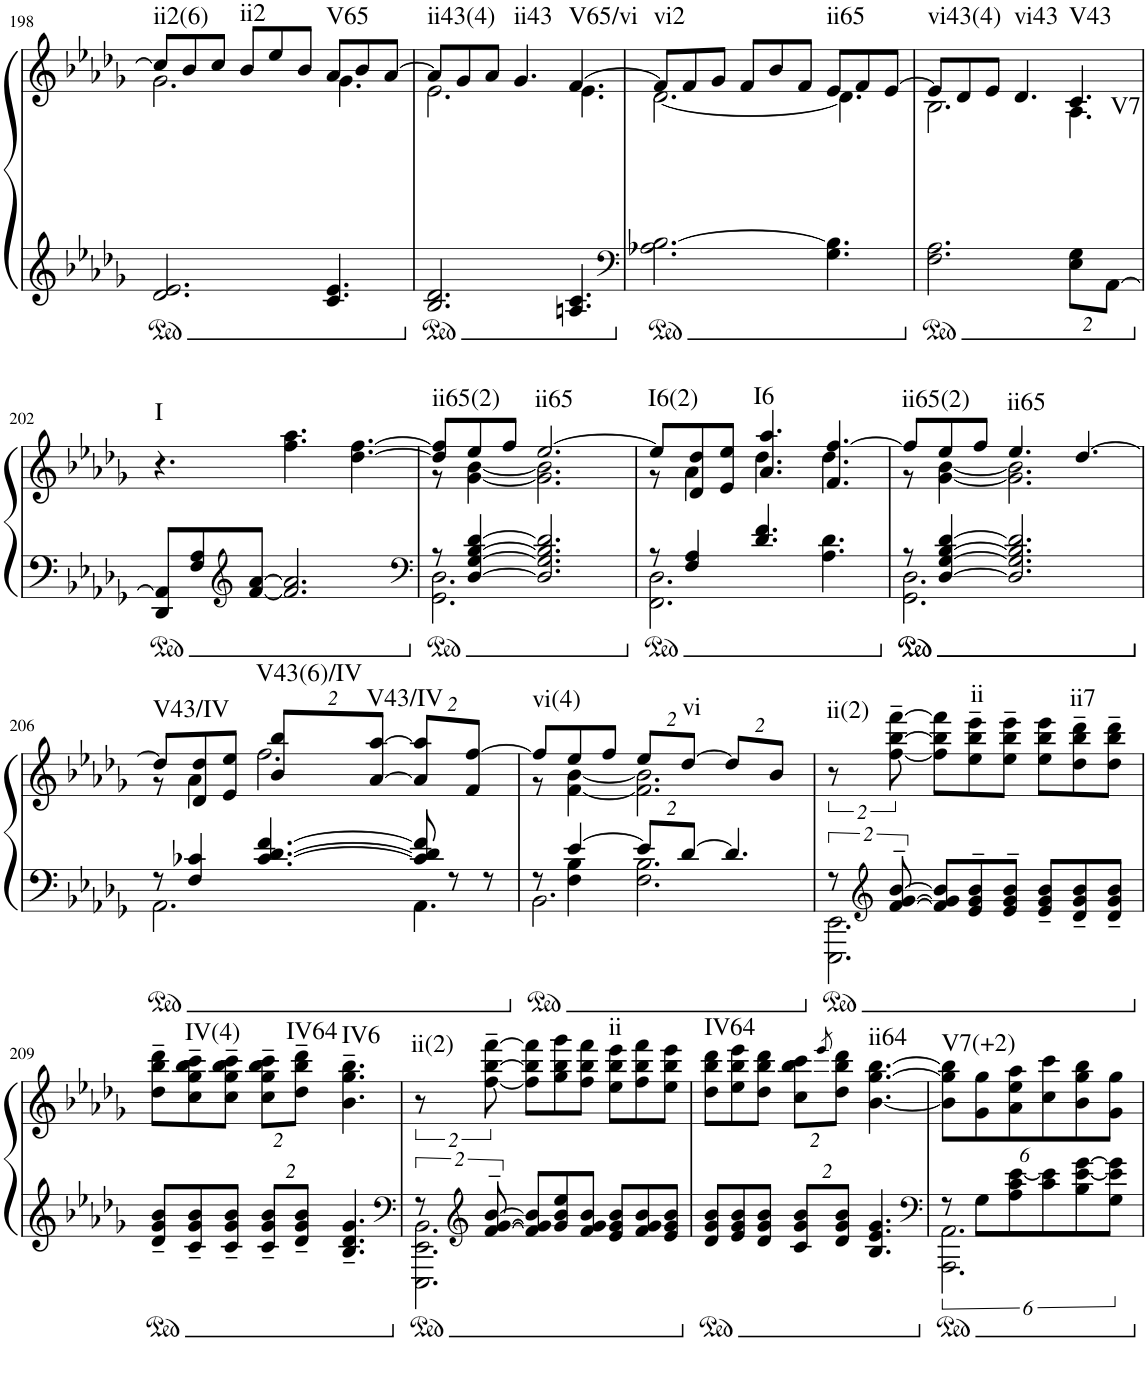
**kern	**kern	**harte
*part1	*part1	*part1
*staff2	*staff1	*
*I"Piano	*	*
*I'Pno.	*	*
!!LO:PB:g=z
*clefG2	*clefG2	*
*k[b-e-a-d-g-]	*k[b-e-a-d-g-]	*
*M9/8	*M9/8	*
=198	=198	=198
*	*^	*
!	!	!	!LO:H:kt=ii2(6)
2.d-/ 2.e-/	8cc/L]	2.g-\	N
.	8b-/	.	.
.	8cc/J	.	.
!	!	!	!LO:H:kt=ii2
.	8b-/L	.	N
.	8ee-/	.	.
.	8b-/J	.	.
!	!	!	!LO:H:kt=V65
4.c/ 4.e-/	8a-/L	4.g-\	N
.	8b-/	.	.
.	[8a-/J	.	.
=199	=199	=199	=199
!	!	!	!LO:H:kt=ii43(4)
2.B-/ 2.d-/	8a-/L]	2.e-\	N
.	8g-/	.	.
.	8a-/J	.	.
!	!	!	!LO:H:kt=ii43
.	4.g-/	.	N
!	!	!	!LO:H:kt=V65/vi
4.An/ 4.c/	[4.f/	4.e-\	N
=200	=200	=200	=200
*clefF4	*	*	*
!	!	!	!LO:H:kt=vi2
2.A-X\ [2.B-\	8f/L]	[2.d-\	N
.	8f/	.	.
.	8g-/J	.	.
.	8f/L	.	.
.	8b-/	.	.
.	8f/J	.	.
!	!	!	!LO:H:kt=ii65
4.G-\ 4.B-\]	8e-/L	4.d-\]	N
.	8f/	.	.
.	[8e-/J	.	.
=201	=201	=201	=201
!	!	!	!LO:H:kt=vi43(4)
*	*	*^	*
2.F\ 2.A-\	8e-/L]	2.B-\	2...ryy	N
.	8d-/	.	.	.
.	8e-/J	.	.	.
!	!	!	!	!LO:H:kt=vi43
.	4.d-/	.	.	N
*Xbrackettup	*	*	*	*
!	!	!	!	!LO:H:kt=V43
16%3E-\ 16%3G-\L	4.c/	4.A-\	.	N
!	!	!	!	!LO:H:kt=V7
[16%3AA-\J	.	.	8.ryy	N
!!LO:LB:g=z
=202	=202	=202	=202	=202
!	!	!	!	!LO:H:kt=I
*	*v	*v	*v	*
8DD-/ 8AA-/]L	4.r	N
8F/ 8A-/	.	.
*clefG2	*	*
[8f/ [8a-/J	.	.
2.f/] 2.a-/]	4.ff\ 4.aa-\	.
.	[4.dd-\ [4.ff\	.
=203	=203	=203
*clefF4	*	*
*^	*^	*
!	!	!	!	!LO:H:kt=ii65(2)
8r	2.GG-\ 2.D-\	8dd-/] 8ff/]L	8r	N
[4D-/ [4G-/ [4B-/ [4d-/	.	8ee-/	[4g-\ [4b-\	.
.	.	8ff/J	.	.
!	!	!	!	!LO:H:kt=ii65
2.D-/] 2.G-/] 2.B-/] 2.d-/]	.	[2.ee-/	2.g-\] 2.b-\]	N
.	4ryy	.	.	.
.	8ryy	.	.	.
=204	=204	=204	=204	=204
!	!	!	!	!LO:H:kt=I6(2)
8r	2.FF\ 2.D-\	8ee-/L]	8r	N
4F/ 4A-/	.	8d-/ 8dd-/	4a-\	.
.	.	8e-/ 8ee-/J	.	.
!	!	!	!	!LO:H:kt=I6
4.d-/ 4.f/	.	4.a-/ 4.aa-/	4.dd-\	N
4.A-\ 4.d-\	4ryy	4.f/ [4.ff/	4.dd-\	.
.	8ryy	.	.	.
=205	=205	=205	=205	=205
!	!	!	!	!LO:H:kt=ii65(2)
8r	2.GG-\ 2.D-\	8ff/L]	8r	N
[4D-/ [4G-/ [4B-/ [4d-/	.	8ee-/	[4g-\ [4b-\	.
.	.	8ff/J	.	.
!	!	!	!	!LO:H:kt=ii65
2.D-/] 2.G-/] 2.B-/] 2.d-/]	.	4.ee-/	2.g-\] 2.b-\]	N
.	4ryy	[4.dd-/	.	.
.	8ryy	.	.	.
!!LO:LB:g=z	!!
=206	=206	=206	=206	=206
!	!	!	!	!LO:H:kt=V43/IV
8r	2.AA-\	8dd-/L]	8r	N
4F/ 4c-X/	.	8d-/ 8dd-/	4a-\	.
.	.	8e-/ 8ee-/J	.	.
*	*	*Xbrackettup	*	*
!	!	!	!	!LO:H:kt=V43(6)/IV
[4.c-/ [4.d-/ [4.f/	.	16%3b-/ 16%3bb-/L	2.ff\	N
!	!	!	!	!LO:H:kt=V43/IV
.	.	[4.a-/ [4.aa-/	.	N
8c-/] 8d-/] 8f/]	4.AA-\	.	.	.
8r	.	.	.	.
.	.	16%3f/ [16%3ff/J	.	.
8r	.	.	.	.
=207	=207	=207	=207	=207
*	*^	*	*	*
!	!	!	!	!	!LO:H:kt=vi(4)
8r	8ryy	2.BB-\	8ff/L]	8r	N
[4e-/	4F\ 4B-\	.	8ee-/	[4f\ [4b-\	.
.	.	.	8ff/J	.	.
16%3e-/L]	2.F\ 2.B-\	.	16%3ee-/L	2.f\] 2.b-\]	.
!	!	!	!	!	!LO:H:kt=vi
[16%3d-/J	.	.	[4.dd-/	.	N
4.d-/]	.	4ryy	.	.	.
.	.	.	16%3b-/J	.	.
.	.	8ryy	.	.	.
*v	*v	*v	*	*	*
*	*v	*v	*
=208	=208	=208
*brackettup	*brackettup	*
*^	*	*
*	*^	*	*
!	!	!	!	!LO:H:kt=ii(2)
*	*v	*v	*	*
16%3r	2.EEE-\ 2.EE-\	16%3r	N
*clefG2	*	*	*
[16%3f/~ [16%3g-/~ [16%3b-/~	.	[16%3ff\~ [16%3bb-\~ [16%3fff\~	.
8f/] 8g-/] 8b-/]L	.	8ff\] 8bb-\] 8fff\]L	.
!	!	!	!LO:H:kt=ii
8e-/~ 8g-/~ 8b-/~	.	8ee-\~ 8bb-\~ 8eee-\~	N
8e-/~ 8g-/~ 8b-/~J	.	8ee-\~ 8bb-\~ 8eee-\~J	.
8e-/~ 8g-/~ 8b-/~L	4ryy	8ee-\ 8bb-\ 8eee-\L	.
!	!	!	!LO:H:kt=ii7
8d-/~ 8g-/~ 8b-/~	.	8dd-\~ 8bb-\~ 8ddd-\~	N
8d-/~ 8g-/~ 8b-/~J	8ryy	8dd-\~ 8bb-\~ 8ddd-\~J	.
*v	*v	*	*
!!LO:LB:g=z
=209	=209	=209
8d-/~ 8g-/~ 8b-/~L	8dd-\~ 8bb-\~ 8ddd-\~L	.
!	!	!LO:H:kt=IV(4)
8c/~ 8g-/~ 8b-/~	8cc\~ 8gg-\~ 8bb-\~ 8ccc\~	N
8c/~ 8g-/~ 8b-/~J	8cc\~ 8gg-\~ 8bb-\~ 8ccc\~J	.
*Xbrackettup	*Xbrackettup	*
16%3c/~ 16%3g-/~ 16%3b-/~L	16%3cc\~ 16%3gg-\~ 16%3bb-\~ 16%3ccc\~L	.
!	!	!LO:H:kt=IV64
16%3d-/~ 16%3g-/~ 16%3b-/~J	16%3dd-\~ 16%3bb-\~ 16%3ddd-\~J	N
!	!	!LO:H:kt=IV6
4.B-/~ 4.d-/~ 4.g-/~	4.b-\~ 4.gg-\~ 4.bb-\~	N
=210	=210	=210
*clefF4	*	*
*brackettup	*brackettup	*
*^	*	*
!	!	!	!LO:H:kt=ii(2)
16%3r	2.EEE-\ 2.EE-\ 2.BB-\	16%3r	N
*clefG2	*	*	*
[16%3f/~ [16%3g-/~ [16%3b-/~	.	[16%3ff\~ [16%3bb-\~ [16%3fff\~	.
8f/] 8g-/] 8b-/]L	.	8ff\] 8bb-\] 8fff\]L	.
8g-/ 8b-/ 8ee-/	.	8gg-\ 8bb-\ 8ggg-\	.
8f/ 8g-/ 8b-/J	.	8ff\ 8bb-\ 8fff\J	.
!	!	!	!LO:H:kt=ii
8e-/ 8g-/ 8b-/L	4ryy	8ee-\ 8bb-\ 8eee-\L	N
8f/ 8g-/ 8b-/	.	8ff\ 8bb-\ 8fff\	.
8e-/ 8g-/ 8b-/J	8ryy	8ee-\ 8bb-\ 8eee-\J	.
=211	=211	=211	=211
!	!	!	!LO:H:kt=IV64
*v	*v	*	*
8d-/ 8g-/ 8b-/L	8dd-\ 8bb-\ 8ddd-\L	N
8e-/ 8g-/ 8b-/	8ee-\ 8bb-\ 8eee-\	.
8d-/ 8g-/ 8b-/J	8dd-\ 8bb-\ 8ddd-\J	.
*Xbrackettup	*Xbrackettup	*
16%3c/ 16%3g-/ 16%3b-/L	16%3cc\ 16%3bb-\ 16%3ccc\L	.
.	8qeee-/	.
16%3d-/ 16%3g-/ 16%3b-/J	16%3dd-\ 16%3bb-\ 16%3ddd-\J	.
!	!	!LO:H:kt=ii64
4.B-/ 4.e-/ 4.g-/	[4.b-\ [4.gg-\ [4.bb-\	N
=212	=212	=212
*clefF4	*	*
*brackettup	*	*
*^	*	*
!	!	!	!LO:H:kt=V7(+2)
16%3r	2.AAA-\ 2.AA-\	16%3b-\] 16%3gg-\] 16%3bb-\]L	N
16%3G-\L	.	16%3g-\ 16%3gg-\	.
16%3A-\ 16%3c\ [16%3e-\	.	16%3a-\ 16%3ee-\ 16%3aa-\	.
16%3c\ 16%3e-\]	.	16%3cc\ 16%3ccc\	.
16%3B-\ [16%3e-\ [16%3g-\	4.ryy	16%3b-\ 16%3gg-\ 16%3bb-\	.
16%3G-\ 16%3e-\] 16%3g-\]J	.	16%3g-\ 16%3gg-\J	.
*v	*v	*	*
=	=	=
*-	*-	*-
